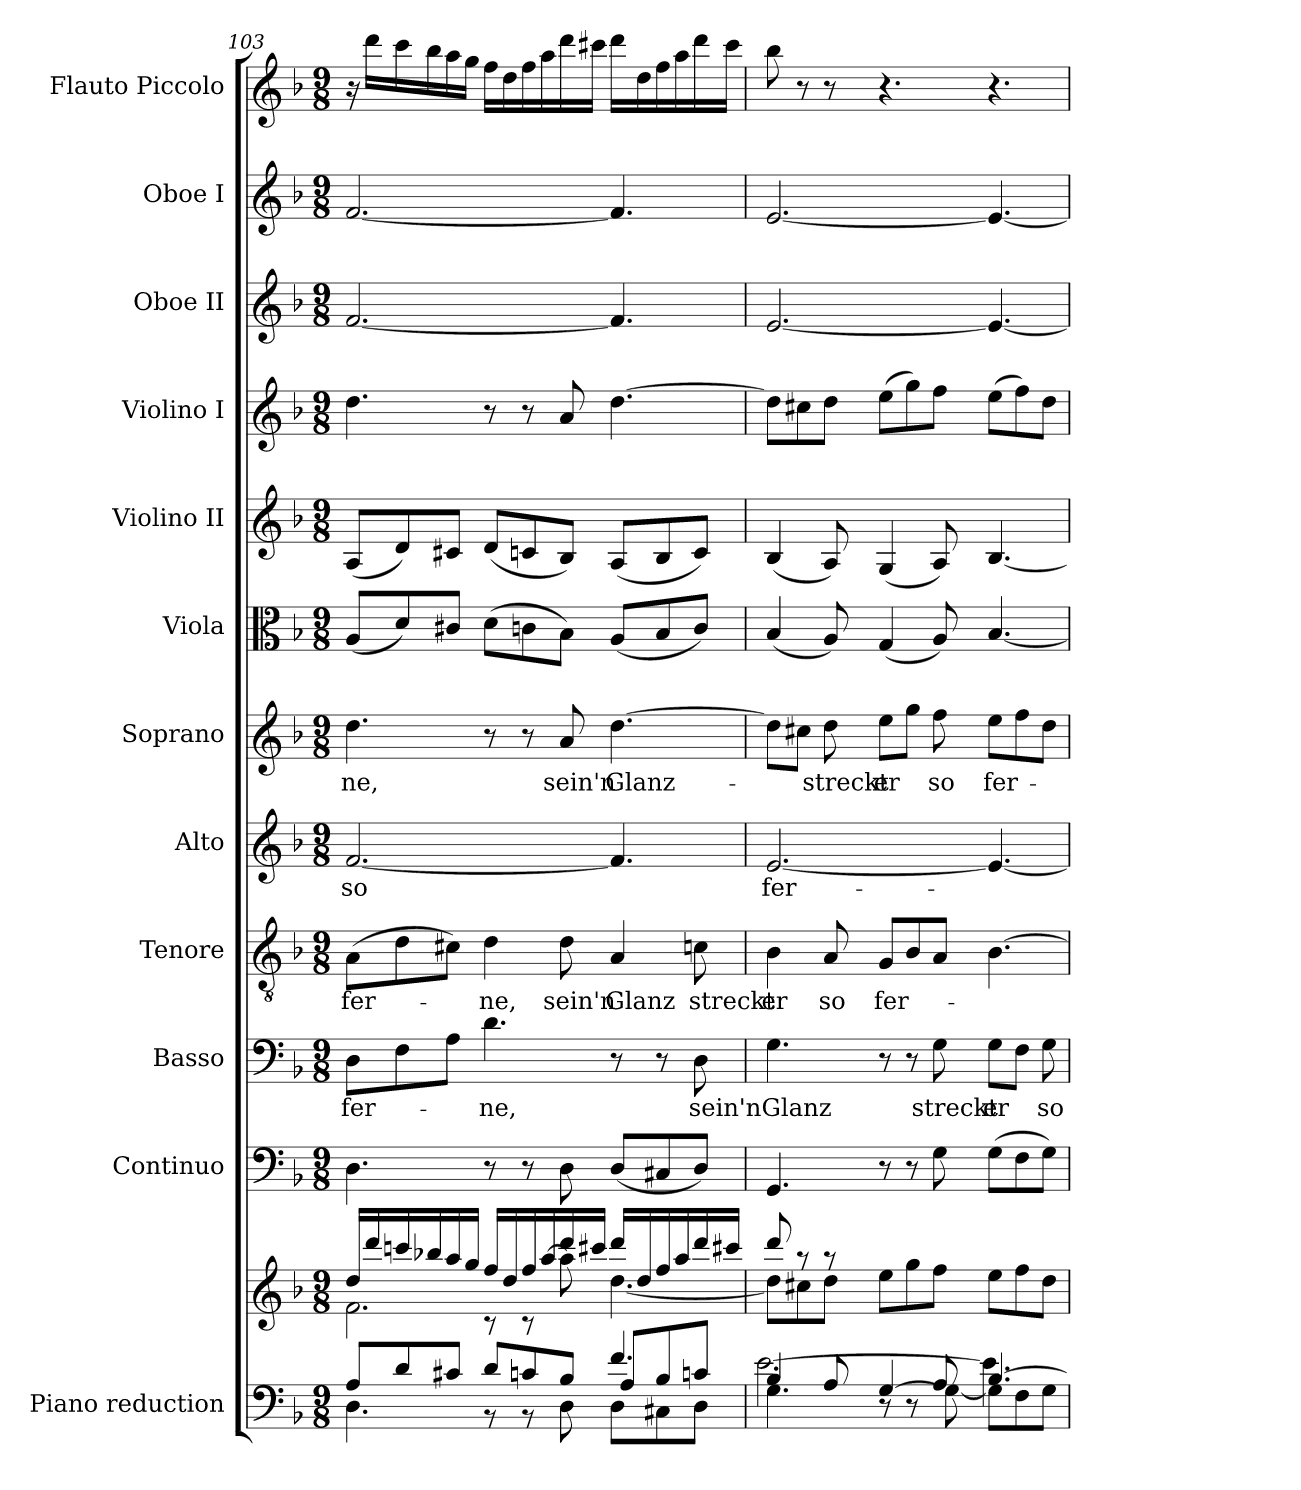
**kern	**kern	**kern	**kern	**text	**kern	**text	**kern	**text	**kern	**text	**kern	**kern	**kern	**kern	**kern	**kern
*part12	*part12	*part11	*part10	*part10	*part9	*part9	*part8	*part8	*part7	*part7	*part6	*part5	*part4	*part3	*part2	*part1
*staff13	*staff12	*staff11	*staff10	*staff10	*staff9	*staff9	*staff8	*staff8	*staff7	*staff7	*staff6	*staff5	*staff4	*staff3	*staff2	*staff1
*I"Piano reduction	*	*I"Continuo	*I"Basso	*	*I"Tenore	*	*I"Alto	*	*I"Soprano	*	*I"Viola	*I"Violino II	*I"Violino I	*I"Oboe II	*I"Oboe I	*I"Flauto Piccolo
*I'Pno	*	*	*	*	*	*	*	*	*	*	*	*	*	*I'Ob	*I'Ob	*I'Picc
*clefF4	*clefG2	*clefF4	*clefF4	*	*clefGv2	*	*clefG2	*	*clefG2	*	*clefC3	*clefG2	*clefG2	*clefG2	*clefG2	*clefG2
*	*	*	*	*	*	*	*	*	*	*	*	*	*	*	*	*ITrd-7c-12
*k[b-]	*k[b-]	*k[b-]	*k[b-]	*	*k[b-]	*	*k[b-]	*	*k[b-]	*	*k[b-]	*k[b-]	*k[b-]	*k[b-]	*k[b-]	*k[b-]
*M9/8	*M9/8	*M9/8	*M9/8	*	*M9/8	*	*M9/8	*	*M9/8	*	*M9/8	*M9/8	*M9/8	*M9/8	*M9/8	*M9/8
=103	=103	=103	=103	=103	=103	=103	=103	=103	=103	=103	=103	=103	=103	=103	=103	=103
*^	*^	*	*	*	*	*	*	*	*	*	*	*	*	*	*	*
*	*^	*	*^	*	*	*	*	*	*	*	*	*	*	*	*	*	*	*
!	!	!	!	!	!	!	!	!LO:LY:b	!	!LO:LY:b	!	!LO:LY:b	!	!LO:LY:b	!	!	!	!	!	!
2.ryy	8A/L	4.D\	16dd/LL	2.f\	4.ryy	4.D\	8D\L	fer-	(>8A\L	fer-	[2.f/	so	4.dd\	-ne,	(<8A/L	(<8A/L	4.dd\	[2.f/	[2.f/	16r
.	.	.	16ddd/	.	.	.	.	.	.	.	.	.	.	.	.	.	.	.	.	16dddd\LL
.	8d/	.	16cccn/	.	.	.	8F\	.	8d\	.	.	.	.	.	8d/)	8d/)	.	.	.	16cccc\
.	.	.	16bb-X/	.	.	.	.	.	.	.	.	.	.	.	.	.	.	.	.	16bbb-\
.	8c#X/J	.	16aa/	.	.	.	8A\J	.	8c#X\J)	.	.	.	.	.	8c#X/J	8c#X/J	.	.	.	16aaa\
.	.	.	16gg/JJ	.	.	.	.	.	.	.	.	.	.	.	.	.	.	.	.	16ggg\JJ
!	!	!	!	!	!	!	!	!LO:LY:b	!	!LO:LY:b	!	!	!	!	!	!	!	!	!	!
.	8d/L	8r	16ff/LL	.	8rc	8r	4.d\	-ne,	4d\	-ne,	.	.	8r	.	(>8d\L	(<8d/L	8r	.	.	16fff\LL
.	.	.	16dd/	.	.	.	.	.	.	.	.	.	.	.	.	.	.	.	.	16ddd\
.	8cn/	8r	16ff/	.	8rc	8r	.	.	.	.	.	.	8r	.	8cn\	8cn/	8r	.	.	16fff\
.	.	.	[16aa/	.	.	.	.	.	.	.	.	.	.	.	.	.	.	.	.	16aaa\
!	!	!	!	!	!	!	!	!	!	!LO:LY:b	!	!	!	!LO:LY:b	!	!	!	!	!	!
.	8B-/J	8D\	16ddd/	.	8aa\]	8D\	.	.	8d\	sein'n	.	.	8a/	sein'n	8B-\J)	8B-/J)	8a/	.	.	16dddd\
.	.	.	16ccc#X/JJ	.	.	.	.	.	.	.	.	.	.	.	.	.	.	.	.	16cccc#X\JJ
!	!	!	!	!	!	!	!	!	!	!LO:LY:b	!	!	!	!LO:LY:b	!	!	!	!	!	!
4.f:/	8A/L	8D\L	16ddd/LL	[4.dd\	4.ryy	(<8D/L	8r	.	4A/	Glanz	4.f/]	.	[4.dd\	Glanz-	(<8A/L	(<8A/L	[4.dd\	4.f/]	4.f/]	16dddd\LL
.	.	.	16dd/	.	.	.	.	.	.	.	.	.	.	.	.	.	.	.	.	16ddd\
.	8B-/	8C#X\	16ff/	.	.	8C#X/	8r	.	.	.	.	.	.	.	8B-/	8B-/	.	.	.	16fff\
.	.	.	16aa/	.	.	.	.	.	.	.	.	.	.	.	.	.	.	.	.	16aaa\
!	!	!	!	!	!	!	!	!LO:LY:b	!	!LO:LY:b	!	!	!	!	!	!	!	!	!	!
.	8cn/J	8D\J	16ddd/	.	.	8D/J)	8D\	sein'n	8cn\	streckt	.	.	.	.	8c/J)	8c/J)	.	.	.	16dddd\
.	.	.	16ccc#X/JJ	.	.	.	.	.	.	.	.	.	.	.	.	.	.	.	.	16cccc#\JJ
*	*	*	*	*v	*v	*	*	*	*	*	*	*	*	*	*	*	*	*	*	*
!!LO:PB:g=z
=104	=104	=104	=104	=104	=104	=104	=104	=104	=104	=104	=104	=104	=104	=104	=104	=104	=104	=104	=104
!	!	!	!	!	!	!	!LO:LY:b	!	!LO:LY:b	!	!LO:LY:b	!	!	!	!	!	!	!	!
4B-/	4.G\	[2.e\	8ddd/	8dd\L]	4.GG/	4.G\	Glanz	4B-\	er	[2.e/	fer-	8dd\L]	.	(<4B-/	(<4B-/	8dd\L]	[2.e/	[2.e/	8bbb-\
.	.	.	8raa	8cc#X\	.	.	.	.	.	.	.	8cc#X\J	.	.	.	8cc#X\	.	.	8r
!	!	!	!	!	!	!	!	!	!LO:LY:b	!	!	!	!LO:LY:b	!	!	!	!	!	!
8A/	.	.	8raa	8dd\J	.	.	.	8A/	so	.	.	8dd\	-streckt	8A/)	8A/)	8dd\J	.	.	8r
!	!	!	!	!	!	!	!	!	!LO:LY:b	!	!	!	!LO:LY:b	!	!	!	!	!	!
[4G/	8r	.	4.raayy	8ee\L	8r	8r	.	8G/L	fer-	.	.	8ee\L	er	(<4G/	(<4G/	(>8ee\L	.	.	4.r
.	8r	.	.	8gg\	8r	8r	.	8B-/	.	.	.	8gg\J	.	.	.	8gg\)	.	.	.
!	!	!	!	!	!	!	!LO:LY:b	!	!	!	!	!	!LO:LY:b	!	!	!	!	!	!
8A/	8G\_	.	.	8ff\J	8G\	8G\	streckt	8A/J	.	.	.	8ff\	so	8A/)	8A/)	8ff\J	.	.	.
!	!	!	!	!	!	!	!LO:LY:b	!	!	!	!	!	!LO:LY:b	!	!	!	!	!	!
[4.B-/	8G\L]	4.e\]	4.raayy	8ee\L	(>8G\L	8G\L	er	[4.B-\	.	4.e/_	.	8ee\L	fer-	[4.B-/	[4.B-/	(>8ee\L	4.e/_	4.e/_	4.r
.	8F\	.	.	8ff\	8F\	8F\J	.	.	.	.	.	8ff\	.	.	.	8ff\)	.	.	.
!	!	!	!	!	!	!	!LO:LY:b	!	!	!	!	!	!	!	!	!	!	!	!
.	8G\J	.	.	8dd\J	8G\J)	8G\	so	.	.	.	.	8dd\J	.	.	.	8dd\J	.	.	.
*v	*v	*v	*	*	*	*	*	*	*	*	*	*	*	*	*	*	*	*	*
*	*v	*v	*	*	*	*	*	*	*	*	*	*	*	*	*	*	*
=	=	=	=	=	=	=	=	=	=	=	=	=	=	=	=	=
*-	*-	*-	*-	*-	*-	*-	*-	*-	*-	*-	*-	*-	*-	*-	*-	*-
